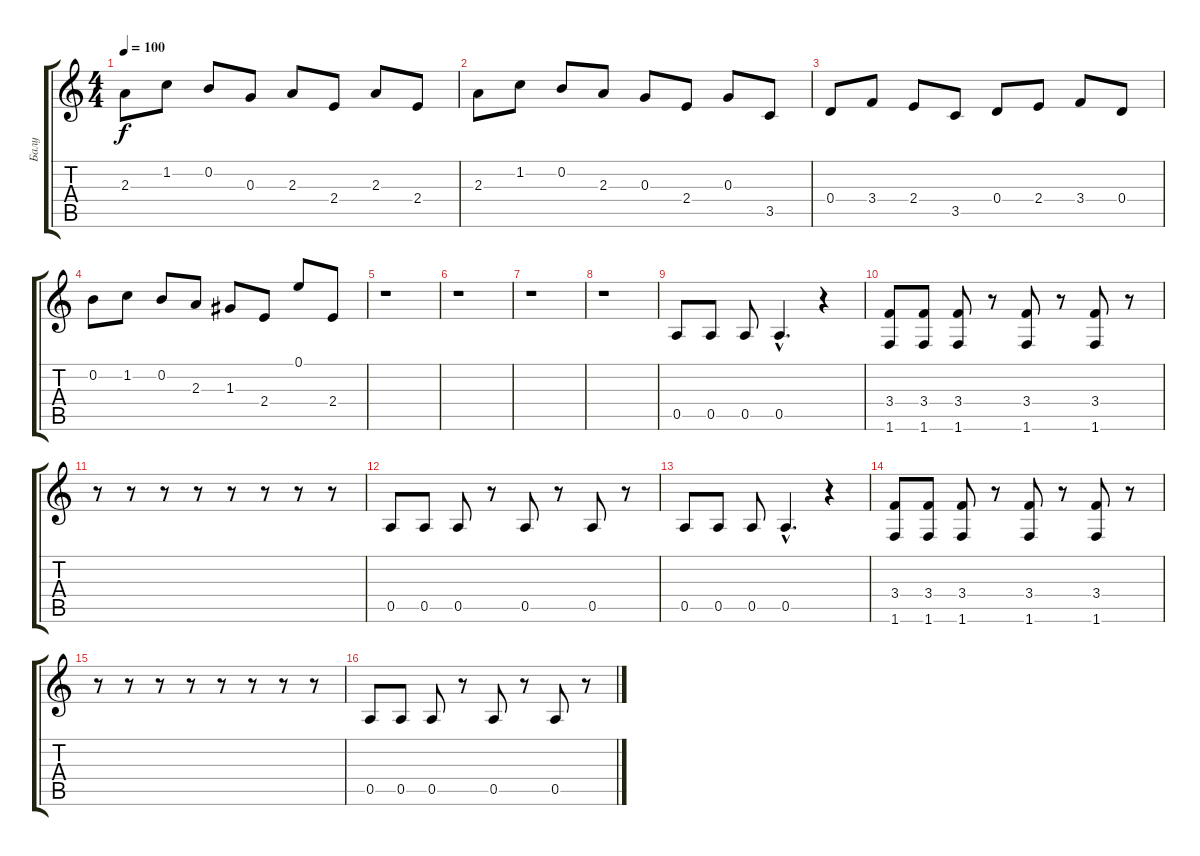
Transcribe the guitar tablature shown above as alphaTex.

\track ("Балу" "Балу") {instrument electricbassfinger}
\staff {score tabs}
\tuning (E4 B3 G3 D3 A2 E2) {hide}
\ts (4 4)
\tempo 100
\clef g2
\ks c
2.3.8{dy f instrument electricbassfinger} 1.2.8 0.2.8 0.3.8 2.3.8 2.4.8 2.3.8 2.4.8 |
2.3.8 1.2.8 0.2.8 2.3.8 0.3.8 2.4.8 0.3.8 3.5.8 |
0.4.8 3.4.8 2.4.8 3.5.8 0.4.8 2.4.8 3.4.8 0.4.8 |
0.2.8 1.2.8 0.2.8 2.3.8 1.3.8 2.4.8 0.1.8 2.4.8 |
r.1 |
r.1 |
r.1 |
r.1 |
0.5.8 0.5.8 0.5.8 0.5{hac}.4{d} r.4 |
(3.4 1.6).8 (3.4 1.6).8 (3.4 1.6).8 r.8 (3.4 1.6).8 r.8 (3.4 1.6).8 r.8 |
r.8 r.8 r.8 r.8 r.8 r.8 r.8 r.8 |
0.5.8 0.5.8 0.5.8 r.8 0.5.8 r.8 0.5.8 r.8 |
0.5.8 0.5.8 0.5.8 0.5{hac}.4{d} r.4 |
(3.4 1.6).8 (3.4 1.6).8 (3.4 1.6).8 r.8 (3.4 1.6).8 r.8 (3.4 1.6).8 r.8 |
r.8 r.8 r.8 r.8 r.8 r.8 r.8 r.8 |
0.5.8 0.5.8 0.5.8 r.8 0.5.8 r.8 0.5.8 r.8
